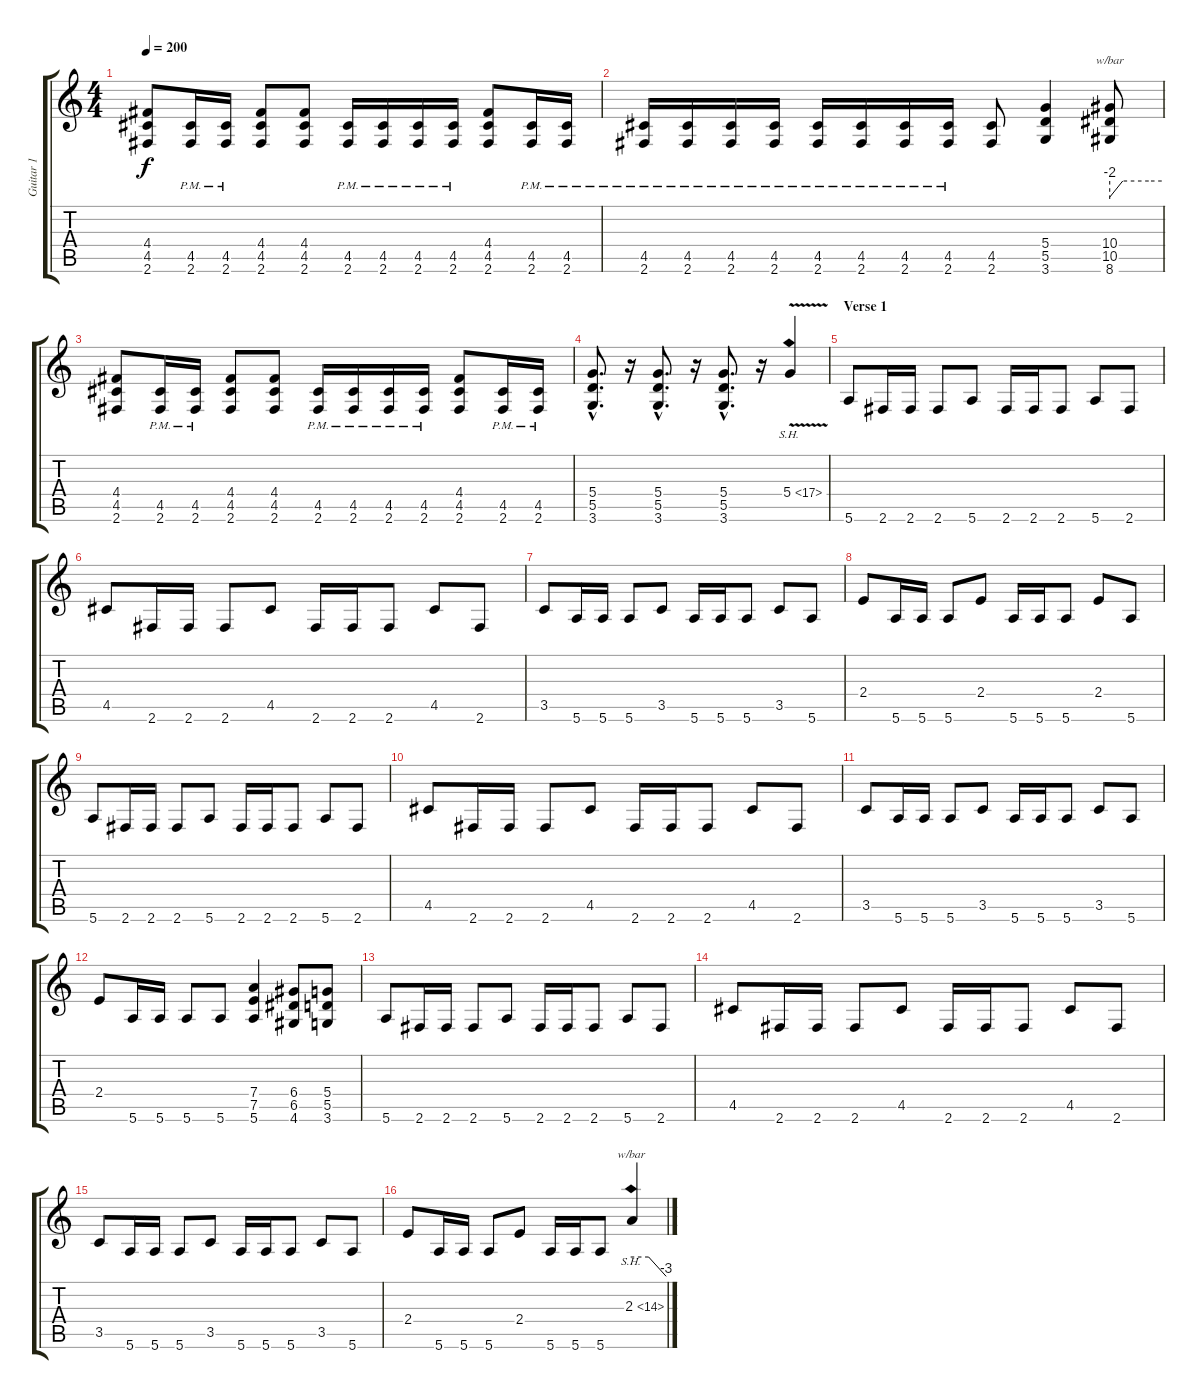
\track ("Guitar 1" "Guitar 1") {instrument overdrivenguitar}
\staff {score tabs}
\tuning (E4 B3 G3 D3 A2 E2) {hide}
\ts (4 4)
\tempo 200
\clef g2
\ks c
(4.4 4.5 2.6).8{dy f} (4.5{pm} 2.6{pm}).16 (4.5{pm} 2.6{pm}).16 (4.4 4.5 2.6).8 (4.4 4.5 2.6).8 (4.5{pm} 2.6{pm}).16 (4.5{pm} 2.6{pm}).16 (4.5{pm} 2.6{pm}).16 (4.5{pm} 2.6{pm}).16 (4.4 4.5 2.6).8 (4.5{pm} 2.6{pm}).16 (4.5{pm} 2.6{pm}).16 |
(4.5{pm} 2.6{pm}).16 (4.5{pm} 2.6{pm}).16 (4.5{pm} 2.6{pm}).16 (4.5{pm} 2.6{pm}).16 (4.5{pm} 2.6{pm}).16 (4.5{pm} 2.6{pm}).16 (4.5{pm} 2.6{pm}).16 (4.5{pm} 2.6{pm}).16 (4.5 2.6).8 (5.4 5.5 3.6).4 (10.4 10.5 8.6).8{tbe (custom default 0 -8 15 0 45 0 60 0)} |
(4.4 4.5 2.6).8 (4.5{pm} 2.6{pm}).16 (4.5{pm} 2.6{pm}).16 (4.4 4.5 2.6).8 (4.4 4.5 2.6).8 (4.5{pm} 2.6{pm}).16 (4.5{pm} 2.6{pm}).16 (4.5{pm} 2.6{pm}).16 (4.5{pm} 2.6{pm}).16 (4.4 4.5 2.6).8 (4.5{pm} 2.6{pm}).16 (4.5{pm} 2.6{pm}).16 |
(5.4{hac} 5.5{hac} 3.6{hac}).8{d} r.16 (5.4{hac} 5.5{hac} 3.6{hac}).8{d} r.16 (5.4{hac} 5.5{hac} 3.6{hac}).8{d} r.16 5.4{sh 12 v}.4 |
\section ("" "Verse 1")
5.6.8 2.6.16 2.6.16 2.6.8 5.6.8 2.6.16 2.6.16 2.6.8 5.6.8 2.6.8 |
4.5.8 2.6.16 2.6.16 2.6.8 4.5.8 2.6.16 2.6.16 2.6.8 4.5.8 2.6.8 |
3.5.8 5.6.16 5.6.16 5.6.8 3.5.8 5.6.16 5.6.16 5.6.8 3.5.8 5.6.8 |
2.4.8 5.6.16 5.6.16 5.6.8 2.4.8 5.6.16 5.6.16 5.6.8 2.4.8 5.6.8 |
5.6.8 2.6.16 2.6.16 2.6.8 5.6.8 2.6.16 2.6.16 2.6.8 5.6.8 2.6.8 |
4.5.8 2.6.16 2.6.16 2.6.8 4.5.8 2.6.16 2.6.16 2.6.8 4.5.8 2.6.8 |
3.5.8 5.6.16 5.6.16 5.6.8 3.5.8 5.6.16 5.6.16 5.6.8 3.5.8 5.6.8 |
2.4.8 5.6.16 5.6.16 5.6.8 5.6.8 (7.4 7.5 5.6).4 (6.4 6.5 4.6).8 (5.4 5.5 3.6).8 |
5.6.8 2.6.16 2.6.16 2.6.8 5.6.8 2.6.16 2.6.16 2.6.8 5.6.8 2.6.8 |
4.5.8 2.6.16 2.6.16 2.6.8 4.5.8 2.6.16 2.6.16 2.6.8 4.5.8 2.6.8 |
3.5.8 5.6.16 5.6.16 5.6.8 3.5.8 5.6.16 5.6.16 5.6.8 3.5.8 5.6.8 |
2.4.8 5.6.16 5.6.16 5.6.8 2.4.8 5.6.16 5.6.16 5.6.8 2.3{sh 12}.4{tbe (custom default 0 0 30 0 60 -12)}
